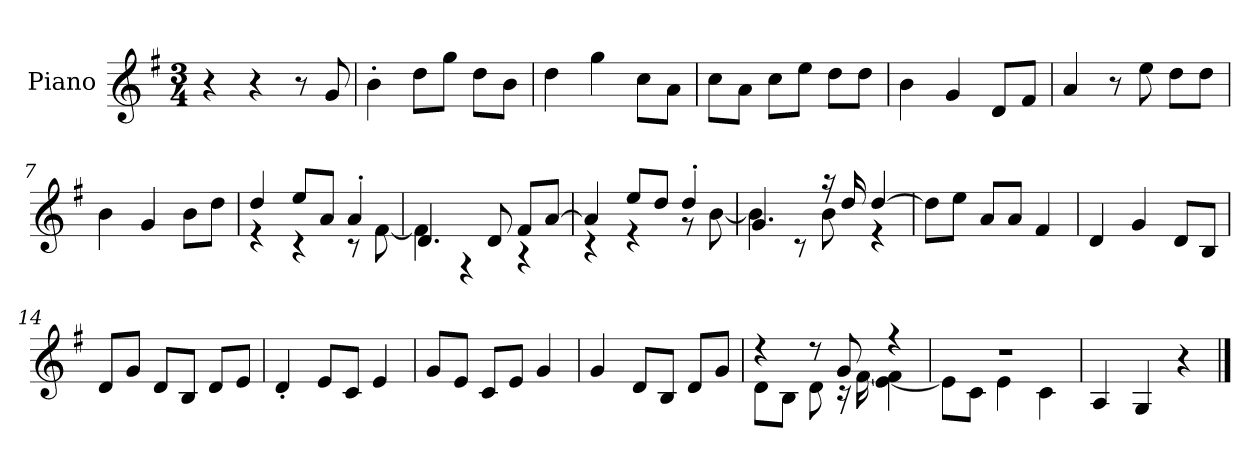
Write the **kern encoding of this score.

**kern
*part1
*staff1
*I"Piano
*I'P-no
*clefG2
*k[f#]
*M3/4
*MM175
=1
4r
4r
8r
8g/
=2
4b'\
8dd\L
8gg\J
8dd\L
8b\J
=3
4dd\
4gg\
8cc\L
8a\J
=4
8cc\L
8a\J
8cc\L
8ee\J
8dd\L
8dd\J
=5
4b\
4g/
8d/L
8f#/J
=6
4a/
8r
8ee\
8dd\L
8dd\J
=7
4b\
4g/
8b\L
8dd\J
=8
*^
4dd/	4r
8ee/L	4r
8a/J	.
4a'/	8r
.	[8f#\
!!LO:LB:g=z	!!
=9	=9
4.d/	4f#\]
.	4r
8d/	.
8f#/L	4r
[8a/J	.
=10	=10
4a/]	4r
8ee/L	4r
8dd/J	.
4dd'/	8r
.	[8b\
=11	=11
4.g/	4b\]
.	8r
16r	8b\
16dd/	.
[4dd/	4r
*v	*v
=12
8dd\L]
8ee\J
8a/L
8a/J
4f#/
=13
4d/
4g/
8d/L
8B/J
=14
8d/L
8g/J
8d/L
8B/J
8d/L
8e/J
=15
4d'/
8e/L
8c/J
4e/
!!LO:LB:g=z
=16
8g/L
8e/J
8c/L
8e/J
4g/
=17
4g/
8d/L
8B/J
8d/L
8g/J
=18
*^
4r	8d\L
.	8B\J
8r	8d\
8g/	16r
.	[16f#\
4r	[4e\ 4f#\]
=19	=19
2.r	8e\L]
.	8c\J
.	4e\
.	4c\
*v	*v
=20
4A/
4G/
4r
==
*-
